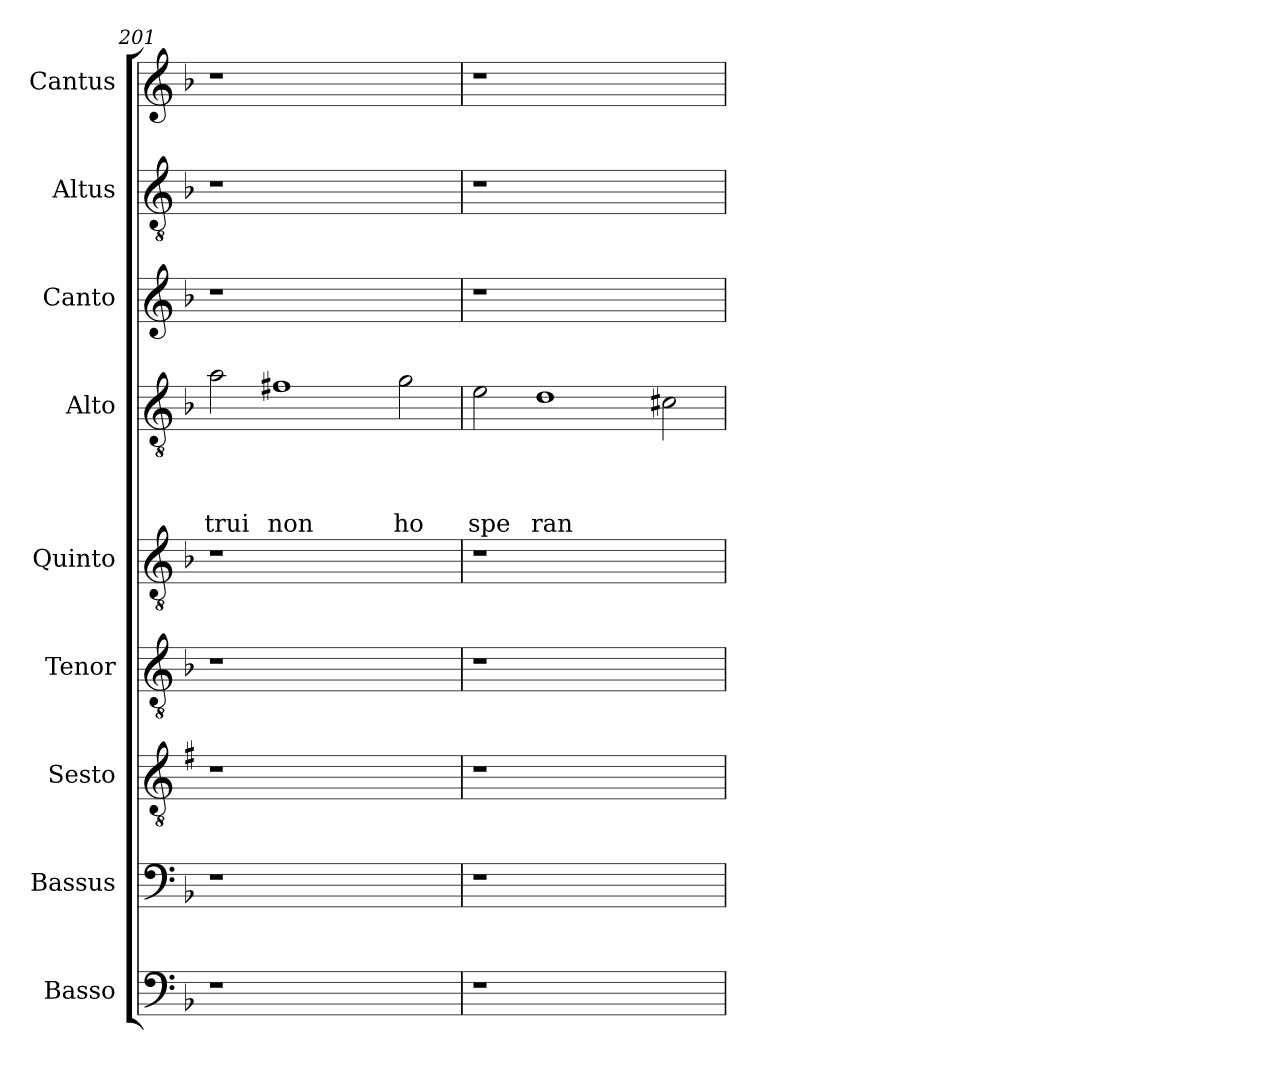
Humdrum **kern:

**kern	**kern	**kern	**kern	**kern	**kern	**text	**text	**text	**text	**kern	**kern	**kern
*part9	*part8	*part7	*part6	*part5	*part4	*part4	*part4	*part4	*part4	*part3	*part2	*part1
*staff9	*staff8	*staff7	*staff6	*staff5	*staff4	*staff4	*staff4	*staff4	*staff4	*staff3	*staff2	*staff1
*I"Basso	*I"Bassus	*I"Sesto	*I"Tenor	*I"Quinto	*I"Alto	*	*	*	*	*I"Canto	*I"Altus	*I"Cantus
*	*	*I'Sesto	*I'Tenor	*I'Quinto	*I'Alto	*	*	*	*	*I'Canto	*I'Altus	*I'Cantus
*clefF4	*clefF4	*clefGv2	*clefGv2	*clefGv2	*clefGv2	*	*	*	*	*clefG2	*clefGv2	*clefG2
*k[b-]	*k[b-]	*k[f#]	*k[b-]	*k[b-]	*k[b-]	*	*	*	*	*k[b-]	*k[b-]	*k[b-]
*F:	*F:	*G:	*F:	*F:	*F:	*	*	*	*	*F:	*F:	*F:
=201	=201	=201	=201	=201	=201	=201	=201	=201	=201	=201	=201	=201
!	!	!	!	!	!	!	!	!	!LO:LY:b	!	!	!
1r	1r	1r	1r	1r	2a\	.	.	.	trui	1r	1r	1r
!	!	!	!	!	!	!	!	!	!LO:LY:b	!	!	!
.	.	.	.	.	1f#X	.	.	.	non	.	.	.
1ryy	1ryy	1ryy	1ryy	1ryy	.	.	.	.	.	1ryy	1ryy	1ryy
!	!	!	!	!	!	!	!	!	!LO:LY:b	!	!	!
.	.	.	.	.	2g\	.	.	.	ho	.	.	.
=202	=202	=202	=202	=202	=202	=202	=202	=202	=202	=202	=202	=202
!	!	!	!	!	!	!	!	!	!LO:LY:b	!	!	!
1r	1r	1r	1r	1r	2e\	.	.	.	spe	1r	1r	1r
!	!	!	!	!	!	!	!	!	!LO:LY:b	!	!	!
.	.	.	.	.	1d	.	.	.	ran	.	.	.
1ryy	1ryy	1ryy	1ryy	1ryy	.	.	.	.	.	1ryy	1ryy	1ryy
.	.	.	.	.	2c#\	.	.	.	.	.	.	.
=	=	=	=	=	=	=	=	=	=	=	=	=
*-	*-	*-	*-	*-	*-	*-	*-	*-	*-	*-	*-	*-
